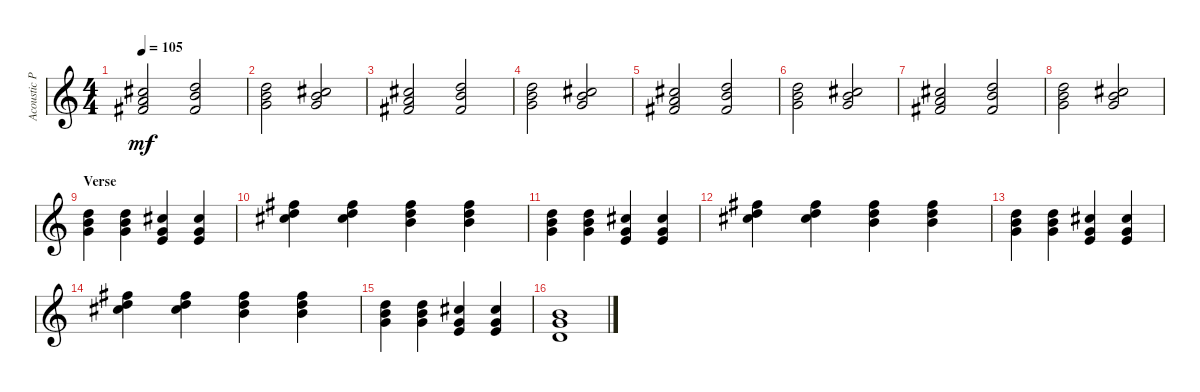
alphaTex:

\track ("Acoustic Piano (Staff 1)" "Acoustic P") {instrument acousticgrandpiano}
\staff {score}
\tuning (E4 B3 G3 D3 A2 E2 B1) {hide}
\ts (4 4)
\tempo 105
\clef g2
\ks c
(5.1 7.2 18.3).2{dy mf} (7.1 15.2 11.3).2 |
(10.1 8.2 16.3).2 (3.1 12.2 18.3).2 |
(5.1 7.2 18.3).2 (7.1 15.2 11.3).2 |
(10.1 8.2 16.3).2 (3.1 12.2 18.3).2 |
(5.1 7.2 18.3).2 (7.1 15.2 11.3).2 |
(10.1 8.2 16.3).2 (3.1 12.2 18.3).2 |
(5.1 7.2 18.3).2 (7.1 15.2 11.3).2 |
(10.1 8.2 16.3).2 (3.1 12.2 18.3).2 |
\section ("" "Verse")
(10.1 8.2 16.3).4 (3.1 12.2 19.3).4 (0.1 14.2 12.3).4 (0.1 14.2 12.3).4 |
(14.1 15.2 18.3).4 (9.1 15.2 23.3).4 (14.1 15.2 16.3).4 (7.1 15.2 23.3).4 |
(10.1 8.2 16.3).4 (3.1 12.2 19.3).4 (0.1 14.2 12.3).4 (0.1 14.2 12.3).4 |
(14.1 15.2 18.3).4 (9.1 15.2 23.3).4 (14.1 15.2 16.3).4 (7.1 15.2 23.3).4 |
(10.1 8.2 16.3).4 (3.1 12.2 19.3).4 (0.1 14.2 12.3).4 (0.1 14.2 12.3).4 |
(14.1 15.2 18.3).4 (9.1 15.2 23.3).4 (14.1 15.2 16.3).4 (7.1 15.2 23.3).4 |
(10.1 8.2 16.3).4 (3.1 12.2 19.3).4 (0.1 14.2 12.3).4 (0.1 14.2 12.3).4 |
(3.1 12.2 7.3).1
